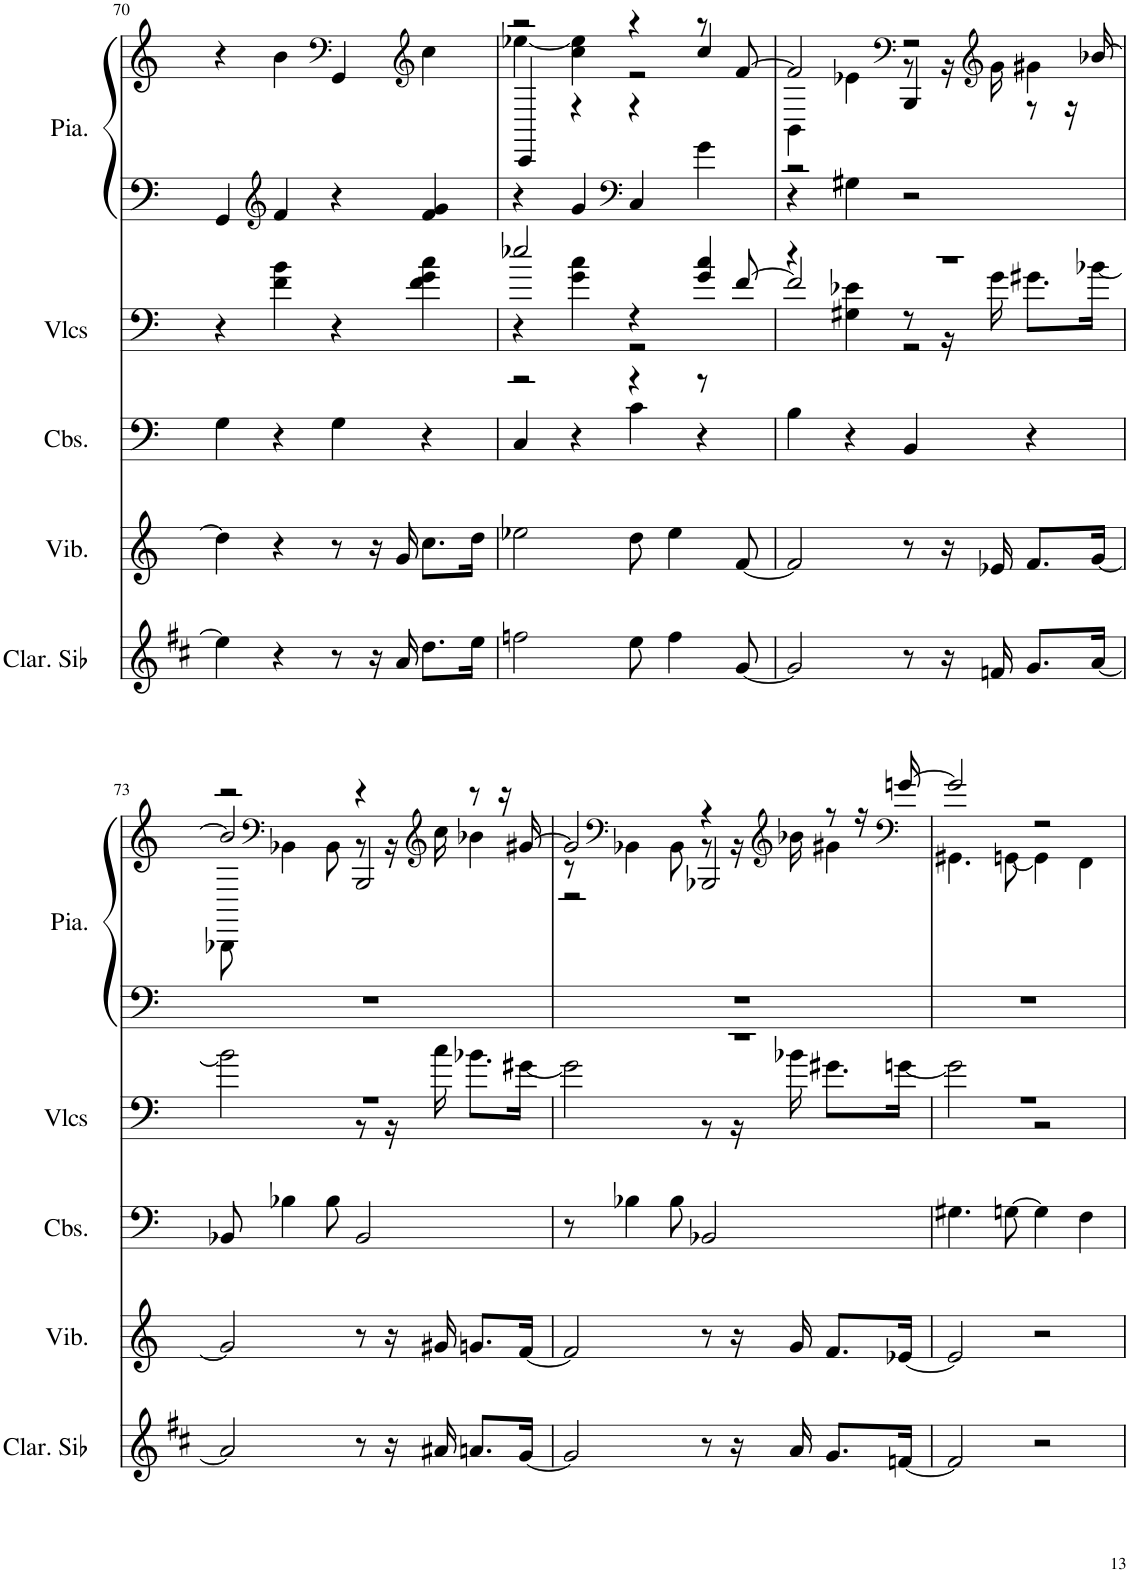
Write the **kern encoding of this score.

**kern	**kern	**kern	**kern	**kern	**kern
*part5	*part4	*part3	*part2	*part1	*part1
*staff6	*staff5	*staff4	*staff3	*staff2	*staff1
*I"Clarinette en Sib	*I"Vibraphone, Vibraphone	*I"Contrebasses, String Ensemble 1	*I"Violoncelles, String Ensemble 1	*I"Piano, Acoustic Grand Piano	*
*I'Clar. Sib	*I'Vib.	*I'Cbs.	*I'Vlcs	*I'Pia.	*
!!LO:PB:g=z
*clefG2	*clefG2	*clefF4	*clefF4	*clefG2	*clefF4
*Trd1c2	*	*Trd7c12	*	*	*
*k[f#c#]	*k[]	*k[]	*k[]	*k[]	*k[]
*M4/4	*M4/4	*M4/4	*M4/4	*M4/4	*M4/4
=70	=70	=70	=70	=70	=70
4ee\]	4dd\]	4G\	4r	4GG/	4r
*	*	*	*	*clefG2	*
4r	4r	4r	4f\ 4b\	4f/	4b\
*	*	*	*	*	*clefF4
8r	8r	4G\	4r	4r	4GG/
16r	16r	.	.	.	.
16a/	16g/	.	.	.	.
*	*	*	*	*	*clefG2
8.dd\L	8.cc\L	4r	4f\ 4g\ 4cc\	4f/ 4g/	4cc\
16ee\Jk	16dd\Jk	.	.	.	.
=71	=71	=71	=71	=71	=71
*	*	*	*^	*	*^
*	*	*	*	*^	*	*	*^
2ffn\	2ee-X\	4C/	2ee-X/	4r	2r	4r	2r	[4ee-X\	4CC/
.	.	4r	.	4g\ 4cc\	.	4g/	.	4cc\ 4ee-\]	4r
*	*	*	*	*	*	*clefF4	*	*	*
8ee\	8dd\	4c\	4r	2r	4r	4C/	4r	2r	4r
4ff\	4ee-\	.	.	.	.	.	.	.	.
.	.	4r	4g/ 4cc/	.	8r	4g\	8r	.	4cc/
[8g/	[8f/	.	.	.	[8f/	.	[8f/	.	.
=72	=72	=72	=72	=72	=72	=72	=72	=72	=72
2g/]	2f/]	4B\	1r	4r	2f/]	4r	2f/]	4BB\	2r
.	.	4r	.	4G#X\ 4e-X\	.	4G#X\	.	4e-X\	.
*	*	*	*	*	*	*	*clefF4	*	*
8r	8r	4BB/	.	8r	2r	2r	2r	8r	4BBB/
16r	16r	.	.	16r	.	.	.	16r	.
*	*	*	*	*	*	*	*clefG2	*	*
16fn/	16e-X/	.	.	16g\	.	.	.	16g\	.
8.g/L	8.f/L	4r	.	8.g#X\L	.	.	.	4g#X\	8r
.	.	.	.	.	.	.	.	.	16r
[16a/Jk	[16g/Jk	.	.	[16b-X\Jk	.	.	.	.	[16b-X/
*	*	*	*	*v	*v	*	*	*	*
!!LO:LB:g=z	!!	!!
=73	=73	=73	=73	=73	=73	=73	=73	=73
2a/]	2g/]	8BB-X/	1r	2b-\]	1r	2r	8BBB-X\	2b-/]
*	*	*	*	*	*	*clefF4	*	*
.	.	4B-X\	.	.	.	.	4BB-X\	.
.	.	8B-\	.	.	.	.	8BB-\	.
8r	8r	2BB-/	.	8r	.	4r	8r	2BBB-/
16r	16r	.	.	16r	.	.	16r	.
*	*	*	*	*	*	*clefG2	*	*
16a#X/	16g#X/	.	.	16cc\	.	.	16cc\	.
8.an/L	8.gn/L	.	.	8.b-X\L	.	8r	4b-X\	.
.	.	.	.	.	.	16r	.	.
[16g/Jk	[16f/Jk	.	.	[16g#X\Jk	.	[16g#X/	.	.
=74	=74	=74	=74	=74	=74	=74	=74	=74
2g/]	2f/]	8r	1r	2g#\]	1r	2g#/]	8r	2r
*	*	*	*	*	*	*clefF4	*	*
.	.	4B-X\	.	.	.	.	4BB-X\	.
.	.	8B-\	.	.	.	.	8BB-\	.
8r	8r	2BB-X/	.	8r	.	4r	8r	2BBB-X/
16r	16r	.	.	16r	.	.	16r	.
*	*	*	*	*	*	*clefG2	*	*
16a/	16g/	.	.	16b-X\	.	.	16b-X\	.
8.g/L	8.f/L	.	.	8.g#X\L	.	8r	4g#X\	.
.	.	.	.	.	.	16r	.	.
*	*	*	*	*	*	*clefF4	*	*
[16fn/Jk	[16e-X/Jk	.	.	[16gn\Jk	.	[16gn/	.	.
*	*	*	*	*	*	*	*v	*v
=75	=75	=75	=75	=75	=75	=75	=75
2f/]	2e-/]	4.G#X\	1r	2g\]	1r	2g/]	4.GG#X\
.	.	[8Gn\	.	.	.	.	[8GGn\
2r	2r	4G\]	.	2r	.	2r	4GG\]
.	.	4F\	.	.	.	.	4FF\
*	*	*	*v	*v	*	*v	*v
=	=	=	=	=	=
*-	*-	*-	*-	*-	*-
